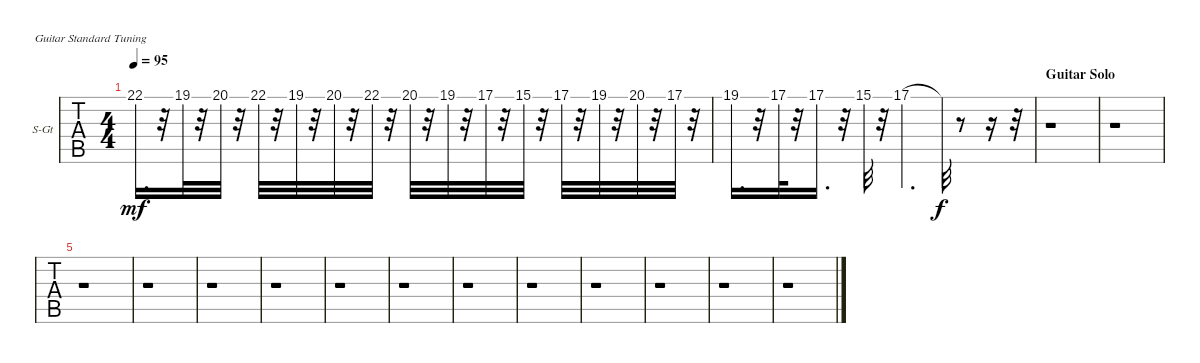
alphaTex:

\bracketExtendMode nobrackets
\firstSystemTrackNameOrientation horizontal
\otherSystemsTrackNameOrientation horizontal
\defaultBarNumberDisplay FirstOfSystem
\track ("Synth Solo" "S-Gt") {instrument trumpet}
\staff {tabs}
\tuning (E4 B3 G3 D3 A2 E2)
\displaytranspose 12
\ts (4 4)
\tempo 95
\clef g2
\ks c
22.1.16{d dy mf} r.32 19.1.32 r.32 20.1.32 r.32 22.1.32 r.32 19.1.32 r.32 20.1.32 r.32 22.1.32 r.32 20.1.32 r.32 19.1.32 r.32 17.1.32 r.32 15.1.32 r.32 17.1.32 r.32 19.1.32 r.32 20.1.32 r.32 17.1.32 r.32 |
19.1.16{d} r.32 17.1.32 r.32 17.1.16{d} r.32 15.1.32 r.32 17.1.4{d} 17.1{t}.32{dy f} r.8 r.16 r.32 |
\section ("" "Guitar Solo")
r.1 |
r.1 |
r.1 |
r.1 |
r.1 |
r.1 |
r.1 |
r.1 |
r.1 |
r.1 |
r.1 |
r.1 |
r.1 |
r.1
